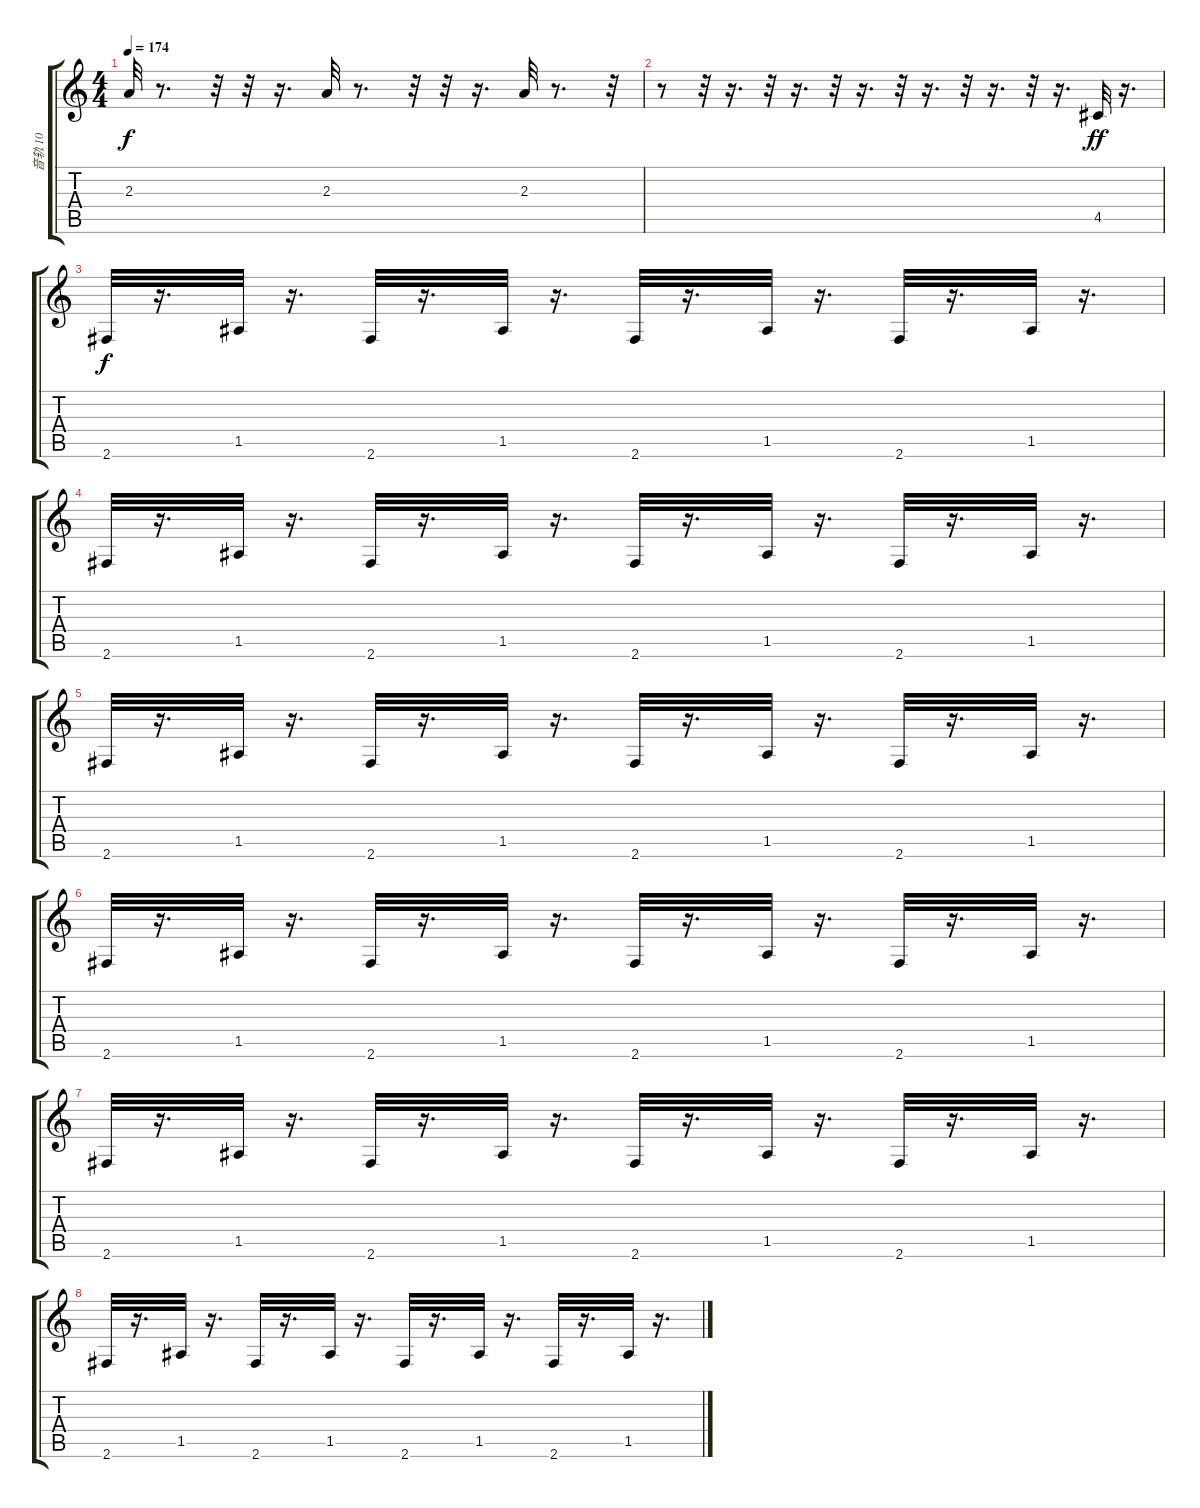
\track ("音轨 10" "音轨 10") {instrument acousticguitarsteel}
\staff {score tabs}
\tuning (E4 B3 G3 D3 A2 E2) {hide}
\ts (4 4)
\tempo 174
\clef g2
\ks c
2.3.32{dy f} r.8{d} r.32 r.32 r.16{d} 2.3.32 r.8{d} r.32 r.32 r.16{d} 2.3.32 r.8{d} r.32 |
r.8 r.32 r.16{d} r.32 r.16{d} r.32 r.16{d} r.32 r.16{d} r.32 r.16{d} r.32 r.16{d} 4.5.32{dy ff} r.16{d} |
2.6.32{dy f} r.16{d} 1.5.32 r.16{d} 2.6.32 r.16{d} 1.5.32 r.16{d} 2.6.32 r.16{d} 1.5.32 r.16{d} 2.6.32 r.16{d} 1.5.32 r.16{d} |
2.6.32 r.16{d} 1.5.32 r.16{d} 2.6.32 r.16{d} 1.5.32 r.16{d} 2.6.32 r.16{d} 1.5.32 r.16{d} 2.6.32 r.16{d} 1.5.32 r.16{d} |
2.6.32 r.16{d} 1.5.32 r.16{d} 2.6.32 r.16{d} 1.5.32 r.16{d} 2.6.32 r.16{d} 1.5.32 r.16{d} 2.6.32 r.16{d} 1.5.32 r.16{d} |
2.6.32 r.16{d} 1.5.32 r.16{d} 2.6.32 r.16{d} 1.5.32 r.16{d} 2.6.32 r.16{d} 1.5.32 r.16{d} 2.6.32 r.16{d} 1.5.32 r.16{d} |
2.6.32 r.16{d} 1.5.32 r.16{d} 2.6.32 r.16{d} 1.5.32 r.16{d} 2.6.32 r.16{d} 1.5.32 r.16{d} 2.6.32 r.16{d} 1.5.32 r.16{d} |
2.6.32 r.16{d} 1.5.32 r.16{d} 2.6.32 r.16{d} 1.5.32 r.16{d} 2.6.32 r.16{d} 1.5.32 r.16{d} 2.6.32 r.16{d} 1.5.32 r.16{d}
